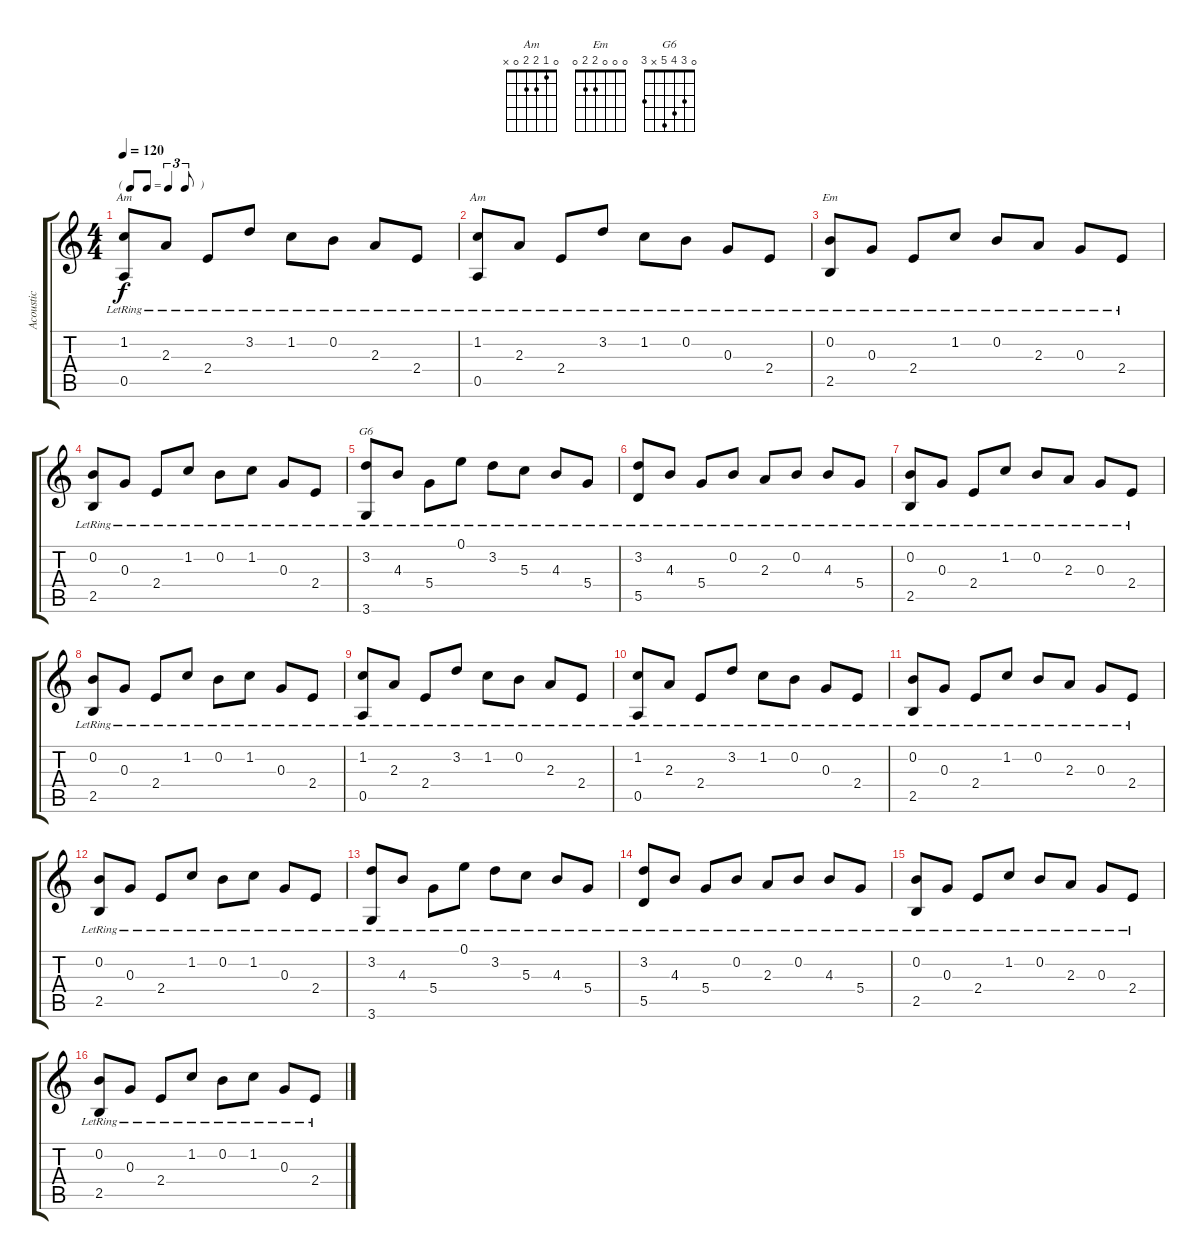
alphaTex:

\track ("Acoustic" "Acoustic") {instrument acousticguitarsteel}
\staff {score tabs}
\tuning (E4 B3 G3 D3 A2 E2) {hide}
\chord ("Am" 5 1 2 x 0 x)
\chord ("Am" 0 1 2 2 0 x)
\chord ("Em" 0 0 0 2 2 0)
\chord ("G6" 0 3 4 5 x 3)
\ts (4 4)
\tf triplet8th
\tempo 120
\clef g2
\ks c
(1.2{lr} 0.5{lr}).8{ch "Am" dy f instrument acousticguitarsteel} 2.3{lr}.8 2.4{lr}.8 3.2{lr}.8 1.2{lr}.8 0.2{lr}.8 2.3{lr}.8 2.4{lr}.8 |
(1.2{lr} 0.5{lr}).8{ch "Am"} 2.3{lr}.8 2.4{lr}.8 3.2{lr}.8 1.2{lr}.8 0.2{lr}.8 0.3{lr}.8 2.4{lr}.8 |
(0.2{lr} 2.5{lr}).8{ch "Em"} 0.3{lr}.8 2.4{lr}.8 1.2{lr}.8 0.2{lr}.8 2.3{lr}.8 0.3{lr}.8 2.4{lr}.8 |
(0.2{lr} 2.5{lr}).8 0.3{lr}.8 2.4{lr}.8 1.2{lr}.8 0.2{lr}.8 1.2{lr}.8 0.3{lr}.8 2.4{lr}.8 |
(3.2{lr} 3.6{lr}).8{ch "G6"} 4.3{lr}.8 5.4{lr}.8 0.1{lr}.8 3.2{lr}.8 5.3{lr}.8 4.3{lr}.8 5.4{lr}.8 |
(3.2{lr} 5.5{lr}).8 4.3{lr}.8 5.4{lr}.8 0.2{lr}.8 2.3{lr}.8 0.2{lr}.8 4.3{lr}.8 5.4{lr}.8 |
(0.2{lr} 2.5{lr}).8 0.3{lr}.8 2.4{lr}.8 1.2{lr}.8 0.2{lr}.8 2.3{lr}.8 0.3{lr}.8 2.4{lr}.8 |
(0.2{lr} 2.5{lr}).8 0.3{lr}.8 2.4{lr}.8 1.2{lr}.8 0.2{lr}.8 1.2{lr}.8 0.3{lr}.8 2.4{lr}.8 |
(1.2{lr} 0.5{lr}).8 2.3{lr}.8 2.4{lr}.8 3.2{lr}.8 1.2{lr}.8 0.2{lr}.8 2.3{lr}.8 2.4{lr}.8 |
(1.2{lr} 0.5{lr}).8 2.3{lr}.8 2.4{lr}.8 3.2{lr}.8 1.2{lr}.8 0.2{lr}.8 0.3{lr}.8 2.4{lr}.8 |
(0.2{lr} 2.5{lr}).8 0.3{lr}.8 2.4{lr}.8 1.2{lr}.8 0.2{lr}.8 2.3{lr}.8 0.3{lr}.8 2.4{lr}.8 |
(0.2{lr} 2.5{lr}).8 0.3{lr}.8 2.4{lr}.8 1.2{lr}.8 0.2{lr}.8 1.2{lr}.8 0.3{lr}.8 2.4{lr}.8 |
(3.2{lr} 3.6{lr}).8 4.3{lr}.8 5.4{lr}.8 0.1{lr}.8 3.2{lr}.8 5.3{lr}.8 4.3{lr}.8 5.4{lr}.8 |
(3.2{lr} 5.5{lr}).8 4.3{lr}.8 5.4{lr}.8 0.2{lr}.8 2.3{lr}.8 0.2{lr}.8 4.3{lr}.8 5.4{lr}.8 |
(0.2{lr} 2.5{lr}).8 0.3{lr}.8 2.4{lr}.8 1.2{lr}.8 0.2{lr}.8 2.3{lr}.8 0.3{lr}.8 2.4{lr}.8 |
(0.2{lr} 2.5{lr}).8 0.3{lr}.8 2.4{lr}.8 1.2{lr}.8 0.2{lr}.8 1.2{lr}.8 0.3{lr}.8 2.4{lr}.8
